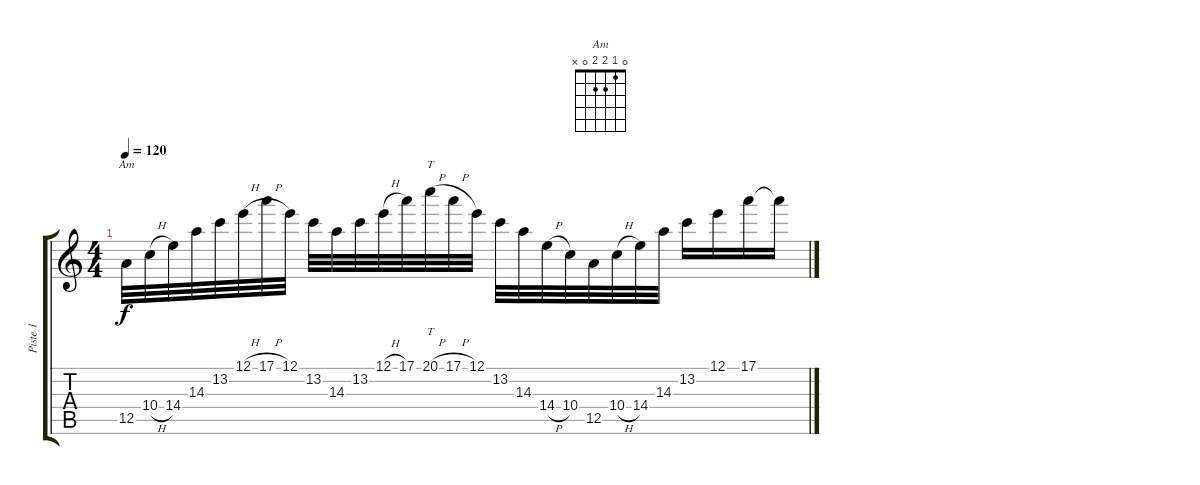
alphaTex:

\track ("Piste 1" "Piste 1") {instrument distortionguitar}
\staff {score tabs}
\tuning (E4 B3 G3 D3 A2 E2) {hide}
\chord ("Am" 0 1 2 2 0 x)
\ts (4 4)
\tempo 120
\clef g2
\ks c
12.5.32{ch "Am" dy f instrument distortionguitar} 10.4{h}.32 14.4.32 14.3.32 13.2.32 12.1{h}.32 17.1{h}.32 12.1.32 13.2.32 14.3.32 13.2.32 12.1{h}.32 17.1.32 20.1{h}.32{tt} 17.1{h}.32 12.1.32 13.2.32 14.3.32 14.4{h}.32 10.4.32 12.5.32 10.4{h}.32 14.4.32 14.3.32 13.2.16 12.1.16 17.1.16 17.1{t}.16
